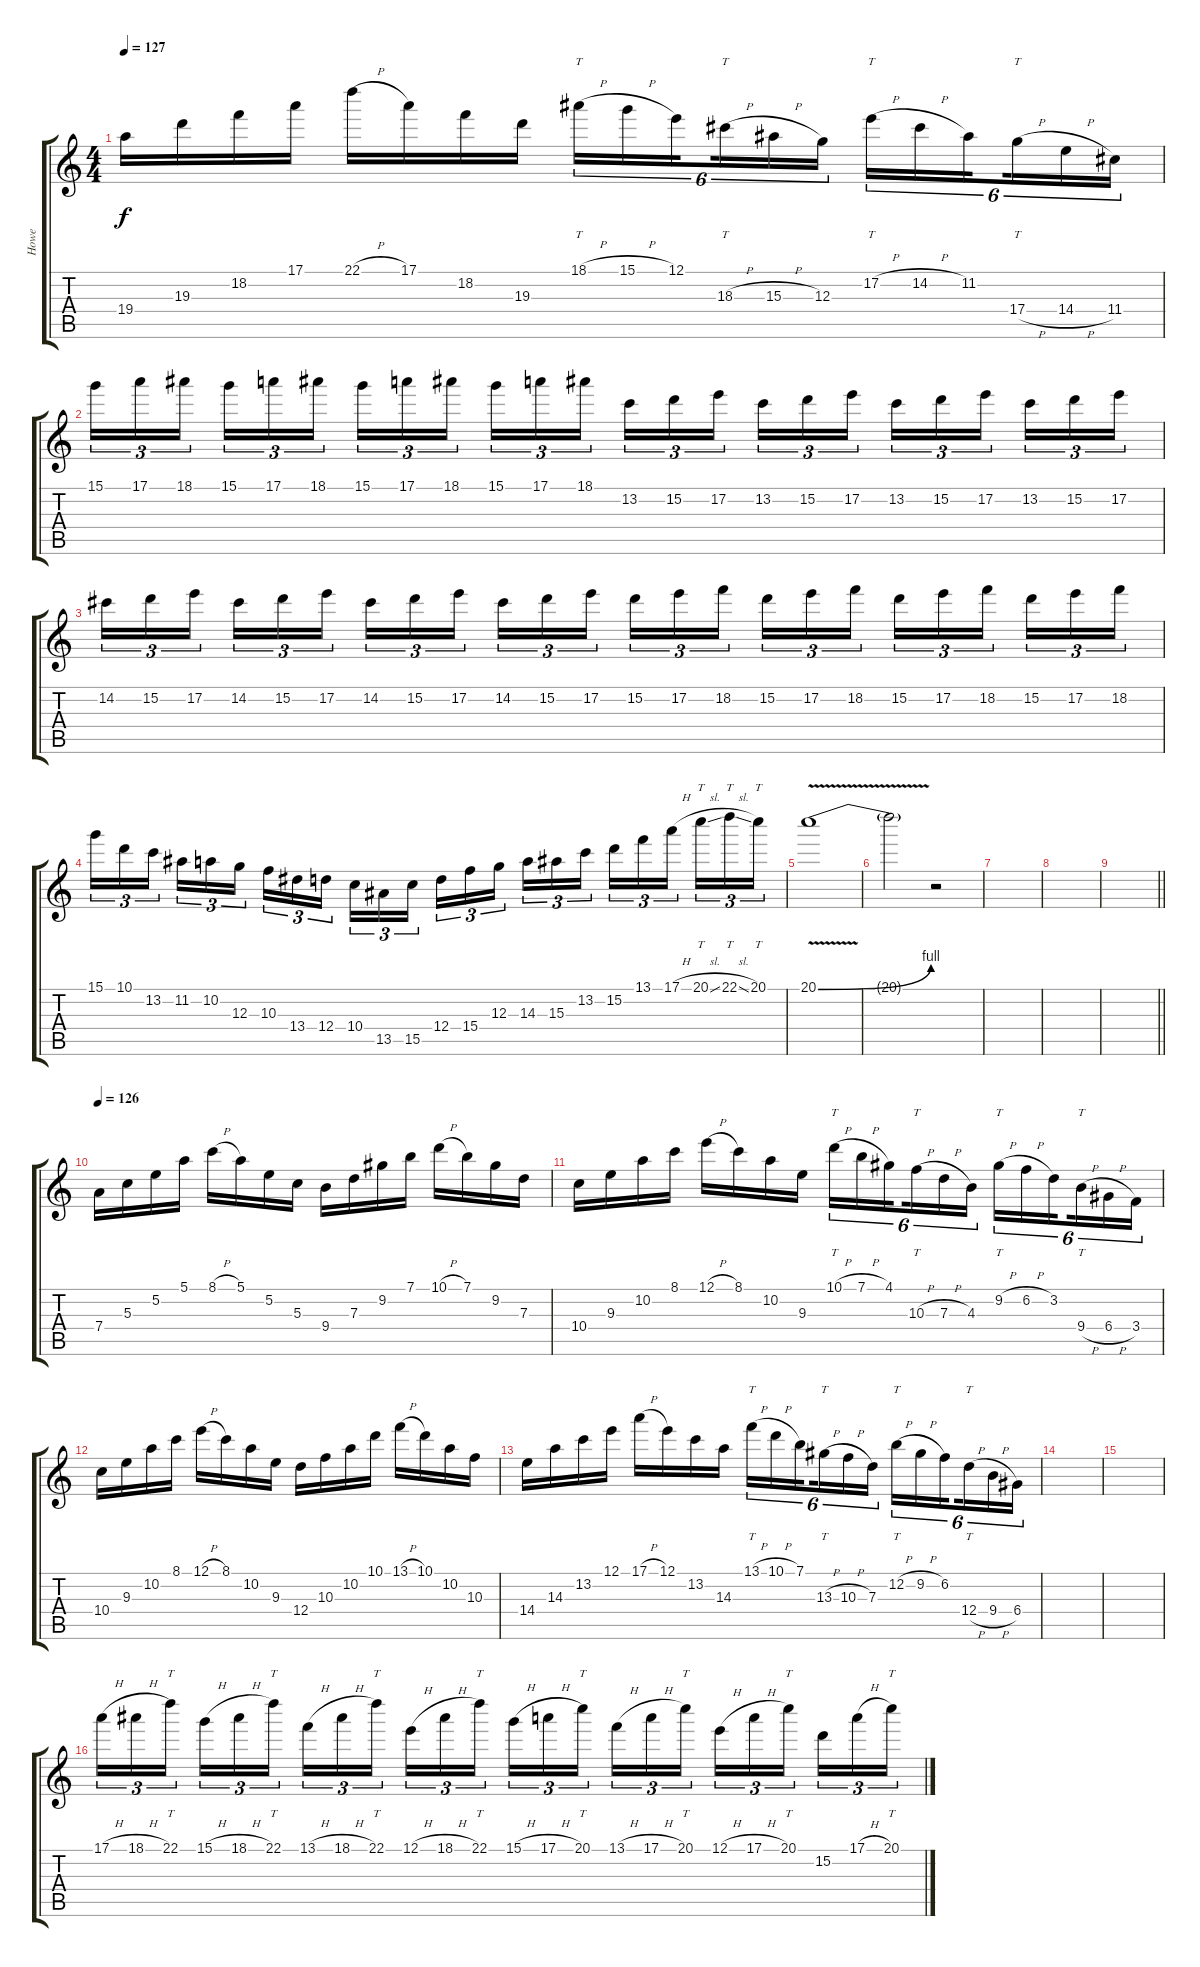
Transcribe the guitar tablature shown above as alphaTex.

\track ("Howe" "Howe") {instrument overdrivenguitar}
\staff {score tabs}
\tuning (E4 B3 G3 D3 A2 E2) {hide}
\ts (4 4)
\tempo 127
\clef g2
\ks c
19.4.16{dy f} 19.3.16 18.2.16 17.1.16 22.1{h}.16 17.1.16 18.2.16 19.3.16 18.1{h}.16{tt tu (6 4)} 15.1{h}.16{tu (6 4)} 12.1.16{tu (6 4) beam splitsecondary} 18.3{h}.16{tt tu (6 4)} 15.3{h}.16{tu (6 4)} 12.3.16{tu (6 4)} 17.2{h}.16{tt tu (6 4)} 14.2{h}.16{tu (6 4)} 11.2.16{tu (6 4) beam splitsecondary} 17.4{h}.16{tt tu (6 4)} 14.4{h}.16{tu (6 4)} 11.4.16{tu (6 4)} |
15.1.16{tu (3 2)} 17.1.16{tu (3 2)} 18.1.16{tu (3 2) beam splitsecondary} 15.1.16{tu (3 2)} 17.1.16{tu (3 2)} 18.1.16{tu (3 2)} 15.1.16{tu (3 2)} 17.1.16{tu (3 2)} 18.1.16{tu (3 2) beam splitsecondary} 15.1.16{tu (3 2)} 17.1.16{tu (3 2)} 18.1.16{tu (3 2)} 13.2.16{tu (3 2)} 15.2.16{tu (3 2)} 17.2.16{tu (3 2) beam splitsecondary} 13.2.16{tu (3 2)} 15.2.16{tu (3 2)} 17.2.16{tu (3 2)} 13.2.16{tu (3 2)} 15.2.16{tu (3 2)} 17.2.16{tu (3 2) beam splitsecondary} 13.2.16{tu (3 2)} 15.2.16{tu (3 2)} 17.2.16{tu (3 2)} |
14.2.16{tu (3 2)} 15.2.16{tu (3 2)} 17.2.16{tu (3 2) beam splitsecondary} 14.2.16{tu (3 2)} 15.2.16{tu (3 2)} 17.2.16{tu (3 2)} 14.2.16{tu (3 2)} 15.2.16{tu (3 2)} 17.2.16{tu (3 2) beam splitsecondary} 14.2.16{tu (3 2)} 15.2.16{tu (3 2)} 17.2.16{tu (3 2)} 15.2.16{tu (3 2)} 17.2.16{tu (3 2)} 18.2.16{tu (3 2) beam splitsecondary} 15.2.16{tu (3 2)} 17.2.16{tu (3 2)} 18.2.16{tu (3 2)} 15.2.16{tu (3 2)} 17.2.16{tu (3 2)} 18.2.16{tu (3 2) beam splitsecondary} 15.2.16{tu (3 2)} 17.2.16{tu (3 2)} 18.2.16{tu (3 2)} |
15.1.16{tu (3 2)} 10.1.16{tu (3 2)} 13.2.16{tu (3 2) beam splitsecondary} 11.2.16{tu (3 2)} 10.2.16{tu (3 2)} 12.3.16{tu (3 2)} 10.3.16{tu (3 2)} 13.4.16{tu (3 2)} 12.4.16{tu (3 2) beam splitsecondary} 10.4.16{tu (3 2)} 13.5.16{tu (3 2)} 15.5.16{tu (3 2)} 12.4.16{tu (3 2)} 15.4.16{tu (3 2)} 12.3.16{tu (3 2) beam splitsecondary} 14.3.16{tu (3 2)} 15.3.16{tu (3 2)} 13.2.16{tu (3 2)} 15.2.16{tu (3 2)} 13.1.16{tu (3 2)} 17.1{h}.16{tu (3 2) beam splitsecondary} 20.1{sl}.16{tt tu (3 2)} 22.1{sl}.16{tt tu (3 2)} 20.1.16{tt tu (3 2)} |
20.1{be (bend 0 0 60 4) v}.1 |
20.1{t}.2 r.2 |
|
|
\barLineRight lightlight
|
\section ("" "")
\tempo 126
7.4.16 5.3.16 5.2.16 5.1.16 8.1{h}.16 5.1.16 5.2.16 5.3.16 9.4.16 7.3.16 9.2.16 7.1.16 10.1{h}.16 7.1.16 9.2.16 7.3.16 |
10.4.16 9.3.16 10.2.16 8.1.16 12.1{h}.16 8.1.16 10.2.16 9.3.16 10.1{h}.16{tt tu (6 4)} 7.1{h}.16{tu (6 4)} 4.1.16{tu (6 4) beam splitsecondary} 10.3{h}.16{tt tu (6 4)} 7.3{h}.16{tu (6 4)} 4.3.16{tu (6 4)} 9.2{h}.16{tt tu (6 4)} 6.2{h}.16{tu (6 4)} 3.2.16{tu (6 4) beam splitsecondary} 9.4{h}.16{tt tu (6 4)} 6.4{h}.16{tu (6 4)} 3.4.16{tu (6 4)} |
10.4.16 9.3.16 10.2.16 8.1.16 12.1{h}.16 8.1.16 10.2.16 9.3.16 12.4.16 10.3.16 10.2.16 10.1.16 13.1{h}.16 10.1.16 10.2.16 10.3.16 |
14.4.16 14.3.16 13.2.16 12.1.16 17.1{h}.16 12.1.16 13.2.16 14.3.16 13.1{h}.16{tt tu (6 4)} 10.1{h}.16{tu (6 4)} 7.1.16{tu (6 4) beam splitsecondary} 13.3{h}.16{tt tu (6 4)} 10.3{h}.16{tu (6 4)} 7.3.16{tu (6 4)} 12.2{h}.16{tt tu (6 4)} 9.2{h}.16{tu (6 4)} 6.2.16{tu (6 4) beam splitsecondary} 12.4{h}.16{tt tu (6 4)} 9.4{h}.16{tu (6 4)} 6.4.16{tu (6 4)} |
|
|
17.1{h}.16{tu (3 2)} 18.1{h}.16{tu (3 2)} 22.1.16{tt tu (3 2) beam splitsecondary} 15.1{h}.16{tu (3 2)} 18.1{h}.16{tu (3 2)} 22.1.16{tt tu (3 2)} 13.1{h}.16{tu (3 2)} 18.1{h}.16{tu (3 2)} 22.1.16{tt tu (3 2) beam splitsecondary} 12.1{h}.16{tu (3 2)} 18.1{h}.16{tu (3 2)} 22.1.16{tt tu (3 2)} 15.1{h}.16{tu (3 2)} 17.1{h}.16{tu (3 2)} 20.1.16{tt tu (3 2) beam splitsecondary} 13.1{h}.16{tu (3 2)} 17.1{h}.16{tu (3 2)} 20.1.16{tt tu (3 2)} 12.1{h}.16{tu (3 2)} 17.1{h}.16{tu (3 2)} 20.1.16{tt tu (3 2) beam splitsecondary} 15.2.16{tu (3 2)} 17.1{h}.16{tu (3 2)} 20.1.16{tt tu (3 2)}
